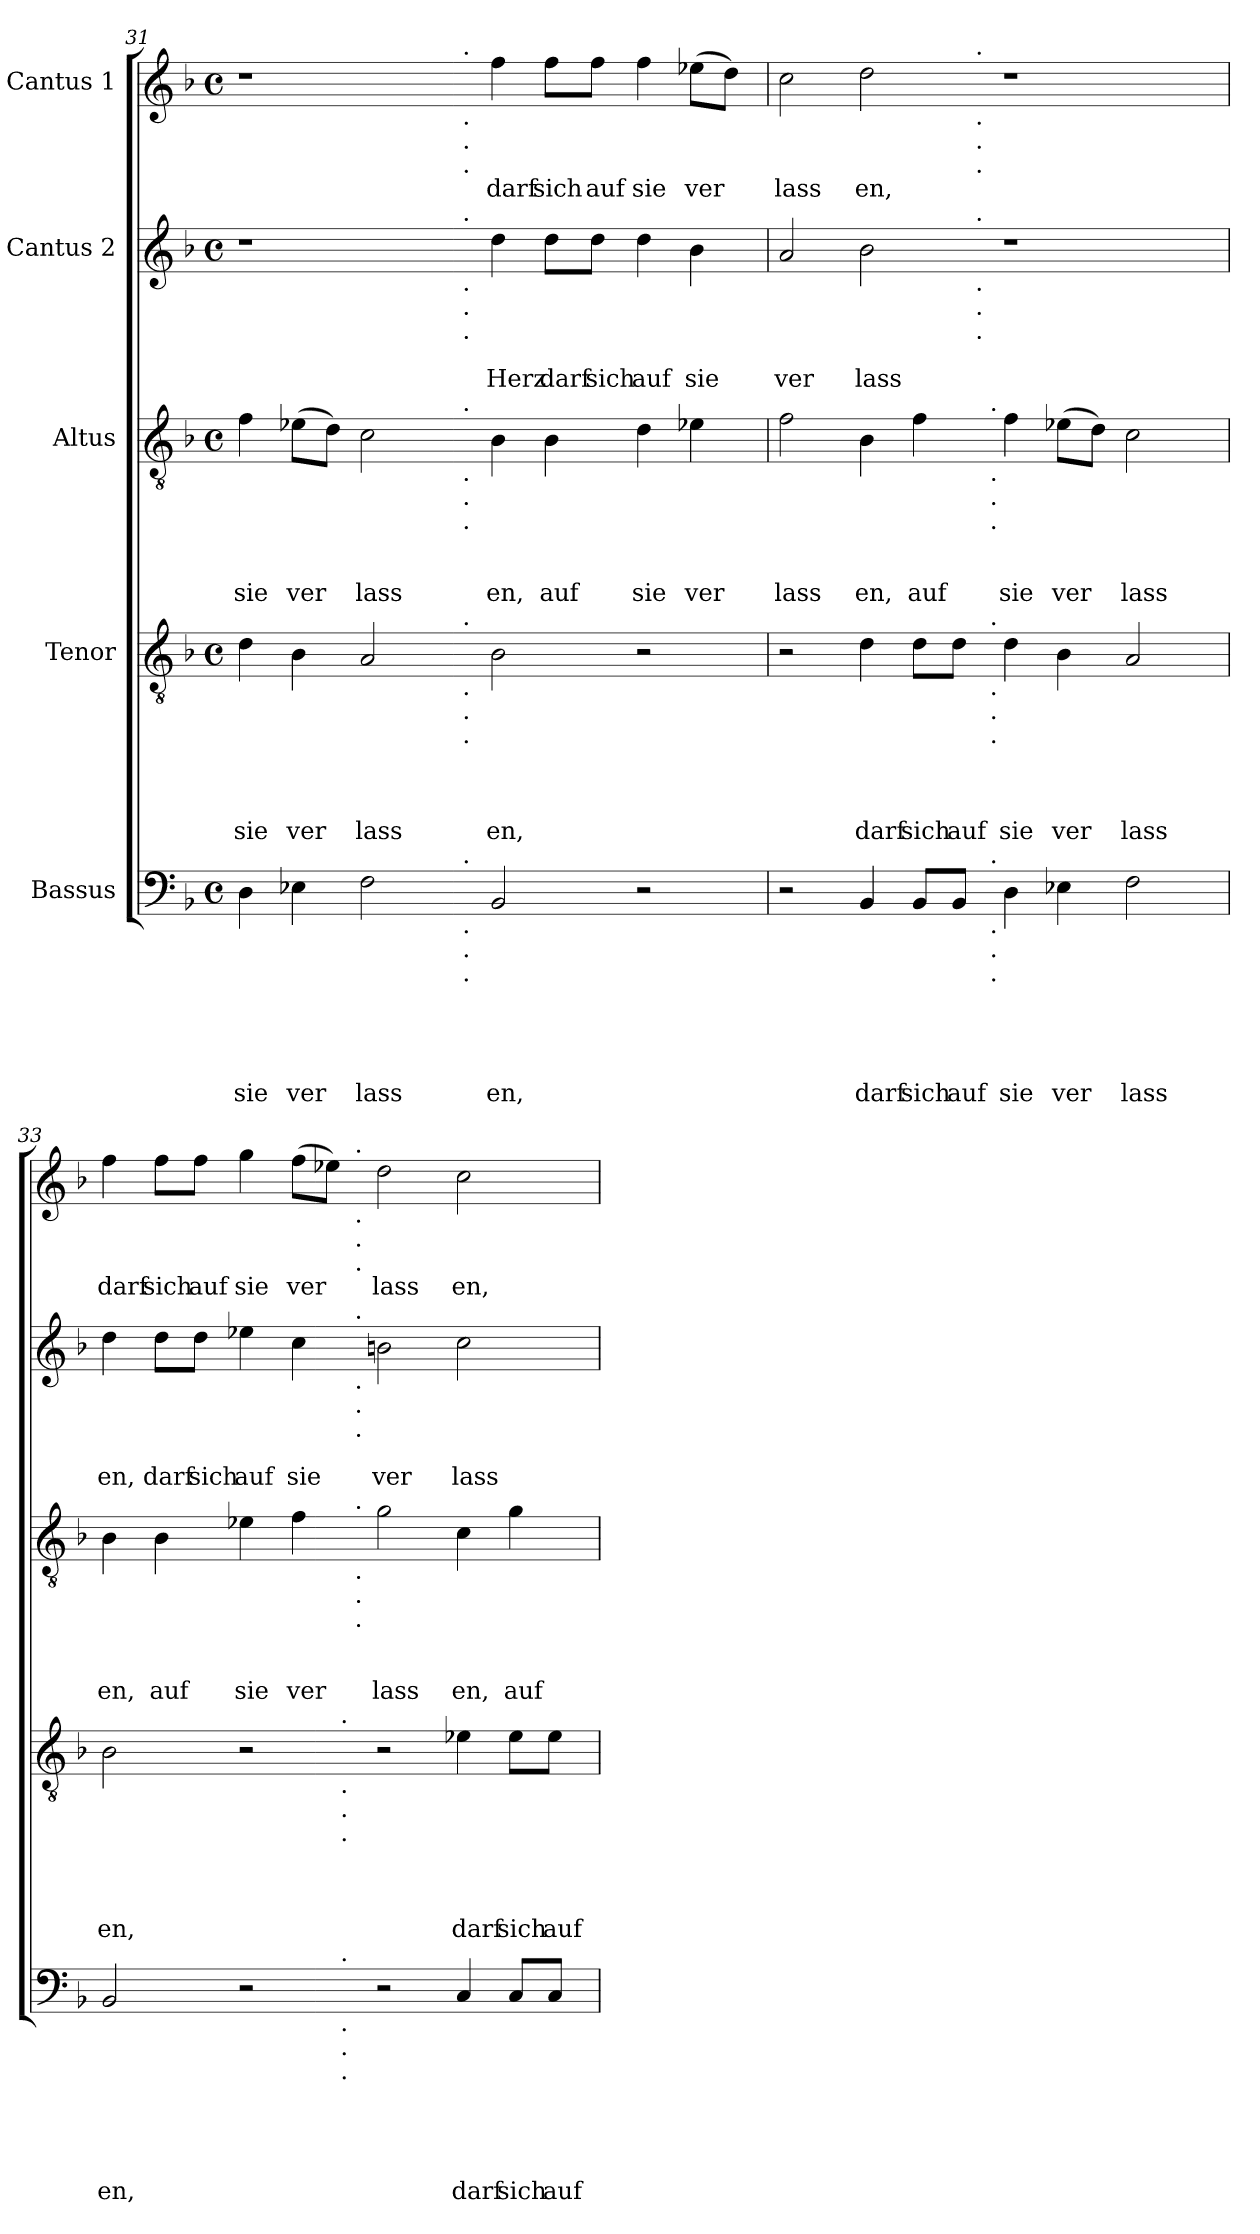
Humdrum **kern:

**kern	**text	**text	**text	**text	**text	**kern	**text	**text	**text	**text	**kern	**text	**text	**text	**kern	**text	**text	**kern	**text
*part5	*part5	*part5	*part5	*part5	*part5	*part4	*part4	*part4	*part4	*part4	*part3	*part3	*part3	*part3	*part2	*part2	*part2	*part1	*part1
*staff5	*staff5	*staff5	*staff5	*staff5	*staff5	*staff4	*staff4	*staff4	*staff4	*staff4	*staff3	*staff3	*staff3	*staff3	*staff2	*staff2	*staff2	*staff1	*staff1
*I"Bassus	*	*	*	*	*	*I"Tenor	*	*	*	*	*I"Altus	*	*	*	*I"Cantus 2	*	*	*I"Cantus 1	*
*clefF4	*	*	*	*	*	*clefGv2	*	*	*	*	*clefGv2	*	*	*	*clefG2	*	*	*clefG2	*
*k[b-]	*	*	*	*	*	*k[b-]	*	*	*	*	*k[b-]	*	*	*	*k[b-]	*	*	*k[b-]	*
*F:	*	*	*	*	*	*F:	*	*	*	*	*F:	*	*	*	*F:	*	*	*F:	*
*M4/4	*	*	*	*	*	*M4/4	*	*	*	*	*M4/4	*	*	*	*M4/4	*	*	*M4/4	*
*met(c)	*	*	*	*	*	*met(c)	*	*	*	*	*met(c)	*	*	*	*met(c)	*	*	*met(c)	*
=31	=31	=31	=31	=31	=31	=31	=31	=31	=31	=31	=31	=31	=31	=31	=31	=31	=31	=31	=31
!	!	!	!	!	!LO:LY:b	!	!	!	!	!LO:LY:b	!	!	!	!LO:LY:b	!	!	!	!	!
*^	*	*	*	*	*	*^	*	*	*	*	*^	*	*	*	*^	*	*	*^	*
4D\	2ryy	.	.	.	.	sie	4d\	2ryy	.	.	.	sie	4f\	2ryy	.	.	sie	1r	2ryy	.	.	1r	2ryy	.
!	!	!	!	!	!	!LO:LY:b	!	!	!	!	!	!LO:LY:b	!	!	!	!	!LO:LY:b	!	!	!	!	!	!	!
4E-X\	.	.	.	.	.	ver	4B-\	.	.	.	.	ver	(>8e-X\L	.	.	.	ver	.	.	.	.	.	.	.
.	.	.	.	.	.	.	.	.	.	.	.	.	8d\J)	.	.	.	.	.	.	.	.	.	.	.
!	!	!	!	!	!	!LO:LY:b	!	!	!	!	!	!LO:LY:b	!	!	!	!	!LO:LY:b	!	!	!	!	!	!	!
2F\	4ryy	.	.	.	.	lass	2A/	4ryy	.	.	.	lass	2c\	4ryy	.	.	lass	.	4ryy	.	.	.	4ryy	.
.	8ryy	.	.	.	.	.	.	8ryy	.	.	.	.	.	8ryy	.	.	.	.	8ryy	.	.	.	8ryy	.
.	32ryy	.	.	.	.	.	.	32ryy	.	.	.	.	.	32ryy	.	.	.	.	32ryy	.	.	.	32ryy	.
!	!	!	!	!	!	!	!	!	!	!	!	!	!	!	!	!	!	!	!	!	!	!	!LO:TX:a:t=.	!
!	!	!	!	!	!	!	!	!	!	!	!	!	!	!	!	!	!	!	!	!	!	!	!LO:TX:b:t=.	!
!	!	!	!	!	!	!	!	!	!	!	!	!	!	!	!	!	!	!	!	!	!	!	!LO:TX:b:t=.	!
!	!	!	!	!	!	!	!	!	!	!	!	!	!	!	!	!	!	!	!	!	!	!	!LO:TX:b:t=.	!
!	!	!	!	!	!	!	!	!	!	!	!	!	!	!	!	!	!	!	!LO:TX:a:t=.	!	!	!	!	!
!	!	!	!	!	!	!	!	!	!	!	!	!	!	!	!	!	!	!	!LO:TX:b:t=.	!	!	!	!	!
!	!	!	!	!	!	!	!	!	!	!	!	!	!	!	!	!	!	!	!LO:TX:b:t=.	!	!	!	!	!
!	!	!	!	!	!	!	!	!	!	!	!	!	!	!	!	!	!	!	!LO:TX:b:t=.	!	!	!	!	!
!	!	!	!	!	!	!	!	!	!	!	!	!	!	!LO:TX:a:t=.	!	!	!	!	!	!	!	!	!	!
!	!	!	!	!	!	!	!	!	!	!	!	!	!	!LO:TX:b:t=.	!	!	!	!	!	!	!	!	!	!
!	!	!	!	!	!	!	!	!	!	!	!	!	!	!LO:TX:b:t=.	!	!	!	!	!	!	!	!	!	!
!	!	!	!	!	!	!	!	!	!	!	!	!	!	!LO:TX:b:t=.	!	!	!	!	!	!	!	!	!	!
!	!	!	!	!	!	!	!	!LO:TX:a:t=.	!	!	!	!	!	!	!	!	!	!	!	!	!	!	!	!
!	!	!	!	!	!	!	!	!LO:TX:b:t=.	!	!	!	!	!	!	!	!	!	!	!	!	!	!	!	!
!	!	!	!	!	!	!	!	!LO:TX:b:t=.	!	!	!	!	!	!	!	!	!	!	!	!	!	!	!	!
!	!	!	!	!	!	!	!	!LO:TX:b:t=.	!	!	!	!	!	!	!	!	!	!	!	!	!	!	!	!
!	!LO:TX:a:t=.	!	!	!	!	!	!	!	!	!	!	!	!	!	!	!	!	!	!	!	!	!	!	!
!	!LO:TX:b:t=.	!	!	!	!	!	!	!	!	!	!	!	!	!	!	!	!	!	!	!	!	!	!	!
!	!LO:TX:b:t=.	!	!	!	!	!	!	!	!	!	!	!	!	!	!	!	!	!	!	!	!	!	!	!
!	!LO:TX:b:t=.	!	!	!	!	!	!	!	!	!	!	!	!	!	!	!	!	!	!	!	!	!	!	!
.	1ryy	.	.	.	.	.	.	1ryy	.	.	.	.	.	1ryy	.	.	.	.	1ryy	.	.	.	1ryy	.
!	!	!	!	!	!	!LO:LY:b	!	!	!	!	!	!LO:LY:b	!	!	!	!	!LO:LY:b	!	!	!	!LO:LY:b	!	!	!LO:LY:b
2BB-/	.	.	.	.	.	en,	2B-\	.	.	.	.	en,	4B-\	.	.	.	en,	4dd\	.	.	Herz	4ff\	.	darf
!	!	!	!	!	!	!	!	!	!	!	!	!	!	!	!	!	!LO:LY:b	!	!	!	!LO:LY:b	!	!	!LO:LY:b
.	.	.	.	.	.	.	.	.	.	.	.	.	4B-\	.	.	.	auf	8dd\L	.	.	darf	8ff\L	.	sich
!	!	!	!	!	!	!	!	!	!	!	!	!	!	!	!	!	!	!	!	!	!LO:LY:b	!	!	!LO:LY:b
.	.	.	.	.	.	.	.	.	.	.	.	.	.	.	.	.	.	8dd\J	.	.	sich	8ff\J	.	auf
!	!	!	!	!	!	!	!	!	!	!	!	!	!	!	!	!	!LO:LY:b	!	!	!	!LO:LY:b	!	!	!LO:LY:b
2r	.	.	.	.	.	.	2r	.	.	.	.	.	4d\	.	.	.	sie	4dd\	.	.	auf	4ff\	.	sie
!	!	!	!	!	!	!	!	!	!	!	!	!	!	!	!	!	!LO:LY:b	!	!	!	!LO:LY:b	!	!	!LO:LY:b
.	.	.	.	.	.	.	.	.	.	.	.	.	4e-X\	.	.	.	ver	4b-\	.	.	sie	(>8ee-X\L	.	ver
.	.	.	.	.	.	.	.	.	.	.	.	.	.	.	.	.	.	.	.	.	.	8dd\J)	.	.
.	16.ryy	.	.	.	.	.	.	16.ryy	.	.	.	.	.	16.ryy	.	.	.	.	16.ryy	.	.	.	16.ryy	.
!!LO:PB:g=z	!!
=32	=32	=32	=32	=32	=32	=32	=32	=32	=32	=32	=32	=32	=32	=32	=32	=32	=32	=32	=32	=32	=32	=32	=32	=32
!	!	!	!	!	!	!	!	!	!	!	!	!	!	!	!	!	!LO:LY:b	!	!	!	!LO:LY:b	!	!	!LO:LY:b
2r	2ryy	.	.	.	.	.	2r	2ryy	.	.	.	.	2f\	2ryy	.	.	lass	2a/	2...ryy	.	ver	2cc\	2...ryy	lass
!	!	!	!	!	!	!LO:LY:b	!	!	!	!	!	!LO:LY:b	!	!	!	!	!LO:LY:b	!	!	!	!LO:LY:b	!	!	!LO:LY:b
4BB-/	4...ryy	.	.	.	.	darf	4d\	4...ryy	.	.	.	darf	4B-\	4...ryy	.	.	en,	2b-\	.	.	lass	2dd\	.	en,
!	!	!	!	!	!	!LO:LY:b	!	!	!	!	!	!LO:LY:b	!	!	!	!	!LO:LY:b	!	!	!	!	!	!	!
8BB-/L	.	.	.	.	.	sich	8d\L	.	.	.	.	sich	4f\	.	.	.	auf	.	.	.	.	.	.	.
!	!	!	!	!	!	!LO:LY:b	!	!	!	!	!	!LO:LY:b	!	!	!	!	!	!	!	!	!	!	!	!
8BB-/J	.	.	.	.	.	auf	8d\J	.	.	.	.	auf	.	.	.	.	.	.	.	.	.	.	.	.
!	!	!	!	!	!	!	!	!	!	!	!	!	!	!	!	!	!	!	!	!	!	!	!LO:TX:a:t=.	!
!	!	!	!	!	!	!	!	!	!	!	!	!	!	!	!	!	!	!	!	!	!	!	!LO:TX:b:t=.	!
!	!	!	!	!	!	!	!	!	!	!	!	!	!	!	!	!	!	!	!	!	!	!	!LO:TX:b:t=.	!
!	!	!	!	!	!	!	!	!	!	!	!	!	!	!	!	!	!	!	!	!	!	!	!LO:TX:b:t=.	!
!	!	!	!	!	!	!	!	!	!	!	!	!	!	!	!	!	!	!	!LO:TX:a:t=.	!	!	!	!	!
!	!	!	!	!	!	!	!	!	!	!	!	!	!	!	!	!	!	!	!LO:TX:b:t=.	!	!	!	!	!
!	!	!	!	!	!	!	!	!	!	!	!	!	!	!	!	!	!	!	!LO:TX:b:t=.	!	!	!	!	!
!	!	!	!	!	!	!	!	!	!	!	!	!	!	!	!	!	!	!	!LO:TX:b:t=.	!	!	!	!	!
.	.	.	.	.	.	.	.	.	.	.	.	.	.	.	.	.	.	.	1ryy	.	.	.	1ryy	.
!	!	!	!	!	!	!	!	!	!	!	!	!	!	!LO:TX:a:t=.	!	!	!	!	!	!	!	!	!	!
!	!	!	!	!	!	!	!	!	!	!	!	!	!	!LO:TX:b:t=.	!	!	!	!	!	!	!	!	!	!
!	!	!	!	!	!	!	!	!	!	!	!	!	!	!LO:TX:b:t=.	!	!	!	!	!	!	!	!	!	!
!	!	!	!	!	!	!	!	!	!	!	!	!	!	!LO:TX:b:t=.	!	!	!	!	!	!	!	!	!	!
!	!	!	!	!	!	!	!	!LO:TX:a:t=.	!	!	!	!	!	!	!	!	!	!	!	!	!	!	!	!
!	!	!	!	!	!	!	!	!LO:TX:b:t=.	!	!	!	!	!	!	!	!	!	!	!	!	!	!	!	!
!	!	!	!	!	!	!	!	!LO:TX:b:t=.	!	!	!	!	!	!	!	!	!	!	!	!	!	!	!	!
!	!	!	!	!	!	!	!	!LO:TX:b:t=.	!	!	!	!	!	!	!	!	!	!	!	!	!	!	!	!
!	!LO:TX:a:t=.	!	!	!	!	!	!	!	!	!	!	!	!	!	!	!	!	!	!	!	!	!	!	!
!	!LO:TX:b:t=.	!	!	!	!	!	!	!	!	!	!	!	!	!	!	!	!	!	!	!	!	!	!	!
!	!LO:TX:b:t=.	!	!	!	!	!	!	!	!	!	!	!	!	!	!	!	!	!	!	!	!	!	!	!
!	!LO:TX:b:t=.	!	!	!	!	!	!	!	!	!	!	!	!	!	!	!	!	!	!	!	!	!	!	!
.	1ryy	.	.	.	.	.	.	1ryy	.	.	.	.	.	1ryy	.	.	.	.	.	.	.	.	.	.
!	!	!	!	!	!	!LO:LY:b	!	!	!	!	!	!LO:LY:b	!	!	!	!	!LO:LY:b	!	!	!	!	!	!	!
4D\	.	.	.	.	.	sie	4d\	.	.	.	.	sie	4f\	.	.	.	sie	1r	.	.	.	1r	.	.
!	!	!	!	!	!	!LO:LY:b	!	!	!	!	!	!LO:LY:b	!	!	!	!	!LO:LY:b	!	!	!	!	!	!	!
4E-X\	.	.	.	.	.	ver	4B-\	.	.	.	.	ver	(>8e-X\L	.	.	.	ver	.	.	.	.	.	.	.
.	.	.	.	.	.	.	.	.	.	.	.	.	8d\J)	.	.	.	.	.	.	.	.	.	.	.
!	!	!	!	!	!	!LO:LY:b	!	!	!	!	!	!LO:LY:b	!	!	!	!	!LO:LY:b	!	!	!	!	!	!	!
2F\	.	.	.	.	.	lass	2A/	.	.	.	.	lass	2c\	.	.	.	lass	.	.	.	.	.	.	.
.	.	.	.	.	.	.	.	.	.	.	.	.	.	.	.	.	.	.	16ryy	.	.	.	16ryy	.
.	32ryy	.	.	.	.	.	.	32ryy	.	.	.	.	.	32ryy	.	.	.	.	.	.	.	.	.	.
=33	=33	=33	=33	=33	=33	=33	=33	=33	=33	=33	=33	=33	=33	=33	=33	=33	=33	=33	=33	=33	=33	=33	=33	=33
!	!	!	!	!	!	!LO:LY:b	!	!	!	!	!	!LO:LY:b	!	!	!	!	!LO:LY:b	!	!	!	!LO:LY:b	!	!	!LO:LY:b
2BB-/	2ryy	.	.	.	.	en,	2B-\	2ryy	.	.	.	en,	4B-\	2...ryy	.	.	en,	4dd\	2...ryy	.	en,	4ff\	2...ryy	darf
!	!	!	!	!	!	!	!	!	!	!	!	!	!	!	!	!	!LO:LY:b	!	!	!	!LO:LY:b	!	!	!LO:LY:b
.	.	.	.	.	.	.	.	.	.	.	.	.	4B-\	.	.	.	auf	8dd\L	.	.	darf	8ff\L	.	sich
!	!	!	!	!	!	!	!	!	!	!	!	!	!	!	!	!	!	!	!	!	!LO:LY:b	!	!	!LO:LY:b
.	.	.	.	.	.	.	.	.	.	.	.	.	.	.	.	.	.	8dd\J	.	.	sich	8ff\J	.	auf
!	!	!	!	!	!	!	!	!	!	!	!	!	!	!	!	!	!LO:LY:b	!	!	!	!LO:LY:b	!	!	!LO:LY:b
2r	4ryy	.	.	.	.	.	2r	4ryy	.	.	.	.	4e-X\	.	.	.	sie	4ee-X\	.	.	auf	4gg\	.	sie
!	!	!	!	!	!	!	!	!	!	!	!	!	!	!	!	!	!LO:LY:b	!	!	!	!LO:LY:b	!	!	!LO:LY:b
.	8ryy	.	.	.	.	.	.	8ryy	.	.	.	.	4f\	.	.	.	ver	4cc\	.	.	sie	(>8ff\L	.	ver
.	32ryy	.	.	.	.	.	.	32ryy	.	.	.	.	.	.	.	.	.	.	.	.	.	8ee-X\J)	.	.
!	!	!	!	!	!	!	!	!LO:TX:a:t=.	!	!	!	!	!	!	!	!	!	!	!	!	!	!	!	!
!	!	!	!	!	!	!	!	!LO:TX:b:t=.	!	!	!	!	!	!	!	!	!	!	!	!	!	!	!	!
!	!	!	!	!	!	!	!	!LO:TX:b:t=.	!	!	!	!	!	!	!	!	!	!	!	!	!	!	!	!
!	!	!	!	!	!	!	!	!LO:TX:b:t=.	!	!	!	!	!	!	!	!	!	!	!	!	!	!	!	!
!	!LO:TX:a:t=.	!	!	!	!	!	!	!	!	!	!	!	!	!	!	!	!	!	!	!	!	!	!	!
!	!LO:TX:b:t=.	!	!	!	!	!	!	!	!	!	!	!	!	!	!	!	!	!	!	!	!	!	!	!
!	!LO:TX:b:t=.	!	!	!	!	!	!	!	!	!	!	!	!	!	!	!	!	!	!	!	!	!	!	!
!	!LO:TX:b:t=.	!	!	!	!	!	!	!	!	!	!	!	!	!	!	!	!	!	!	!	!	!	!	!
.	1ryy	.	.	.	.	.	.	1ryy	.	.	.	.	.	.	.	.	.	.	.	.	.	.	.	.
!	!	!	!	!	!	!	!	!	!	!	!	!	!	!	!	!	!	!	!	!	!	!	!LO:TX:a:t=.	!
!	!	!	!	!	!	!	!	!	!	!	!	!	!	!	!	!	!	!	!	!	!	!	!LO:TX:b:t=.	!
!	!	!	!	!	!	!	!	!	!	!	!	!	!	!	!	!	!	!	!	!	!	!	!LO:TX:b:t=.	!
!	!	!	!	!	!	!	!	!	!	!	!	!	!	!	!	!	!	!	!	!	!	!	!LO:TX:b:t=.	!
!	!	!	!	!	!	!	!	!	!	!	!	!	!	!	!	!	!	!	!LO:TX:a:t=.	!	!	!	!	!
!	!	!	!	!	!	!	!	!	!	!	!	!	!	!	!	!	!	!	!LO:TX:b:t=.	!	!	!	!	!
!	!	!	!	!	!	!	!	!	!	!	!	!	!	!	!	!	!	!	!LO:TX:b:t=.	!	!	!	!	!
!	!	!	!	!	!	!	!	!	!	!	!	!	!	!	!	!	!	!	!LO:TX:b:t=.	!	!	!	!	!
!	!	!	!	!	!	!	!	!	!	!	!	!	!	!LO:TX:a:t=.	!	!	!	!	!	!	!	!	!	!
!	!	!	!	!	!	!	!	!	!	!	!	!	!	!LO:TX:b:t=.	!	!	!	!	!	!	!	!	!	!
!	!	!	!	!	!	!	!	!	!	!	!	!	!	!LO:TX:b:t=.	!	!	!	!	!	!	!	!	!	!
!	!	!	!	!	!	!	!	!	!	!	!	!	!	!LO:TX:b:t=.	!	!	!	!	!	!	!	!	!	!
.	.	.	.	.	.	.	.	.	.	.	.	.	.	1ryy	.	.	.	.	1ryy	.	.	.	1ryy	.
!	!	!	!	!	!	!	!	!	!	!	!	!	!	!	!	!	!LO:LY:b	!	!	!	!LO:LY:b	!	!	!LO:LY:b
2r	.	.	.	.	.	.	2r	.	.	.	.	.	2g\	.	.	.	lass	2bn\	.	.	ver	2dd\	.	lass
!	!	!	!	!	!	!LO:LY:b	!	!	!	!	!	!LO:LY:b	!	!	!	!	!LO:LY:b	!	!	!	!LO:LY:b	!	!	!LO:LY:b
4C/	.	.	.	.	.	darf	4e-X\	.	.	.	.	darf	4c\	.	.	.	en,	2cc\	.	.	lass	2cc\	.	en,
!	!	!	!	!	!	!LO:LY:b	!	!	!	!	!	!LO:LY:b	!	!	!	!	!LO:LY:b	!	!	!	!	!	!	!
8C/L	.	.	.	.	.	sich	8e-\L	.	.	.	.	sich	4g\	.	.	.	auf	.	.	.	.	.	.	.
!	!	!	!	!	!	!LO:LY:b	!	!	!	!	!	!LO:LY:b	!	!	!	!	!	!	!	!	!	!	!	!
8C/J	.	.	.	.	.	auf	8e-\J	.	.	.	.	auf	.	.	.	.	.	.	.	.	.	.	.	.
.	16.ryy	.	.	.	.	.	.	16.ryy	.	.	.	.	.	.	.	.	.	.	.	.	.	.	.	.
.	.	.	.	.	.	.	.	.	.	.	.	.	.	16ryy	.	.	.	.	16ryy	.	.	.	16ryy	.
*v	*v	*	*	*	*	*	*	*	*	*	*	*	*v	*v	*	*	*	*v	*v	*	*	*v	*v	*
*	*	*	*	*	*	*v	*v	*	*	*	*	*	*	*	*	*	*	*	*	*
=	=	=	=	=	=	=	=	=	=	=	=	=	=	=	=	=	=	=	=
*-	*-	*-	*-	*-	*-	*-	*-	*-	*-	*-	*-	*-	*-	*-	*-	*-	*-	*-	*-
